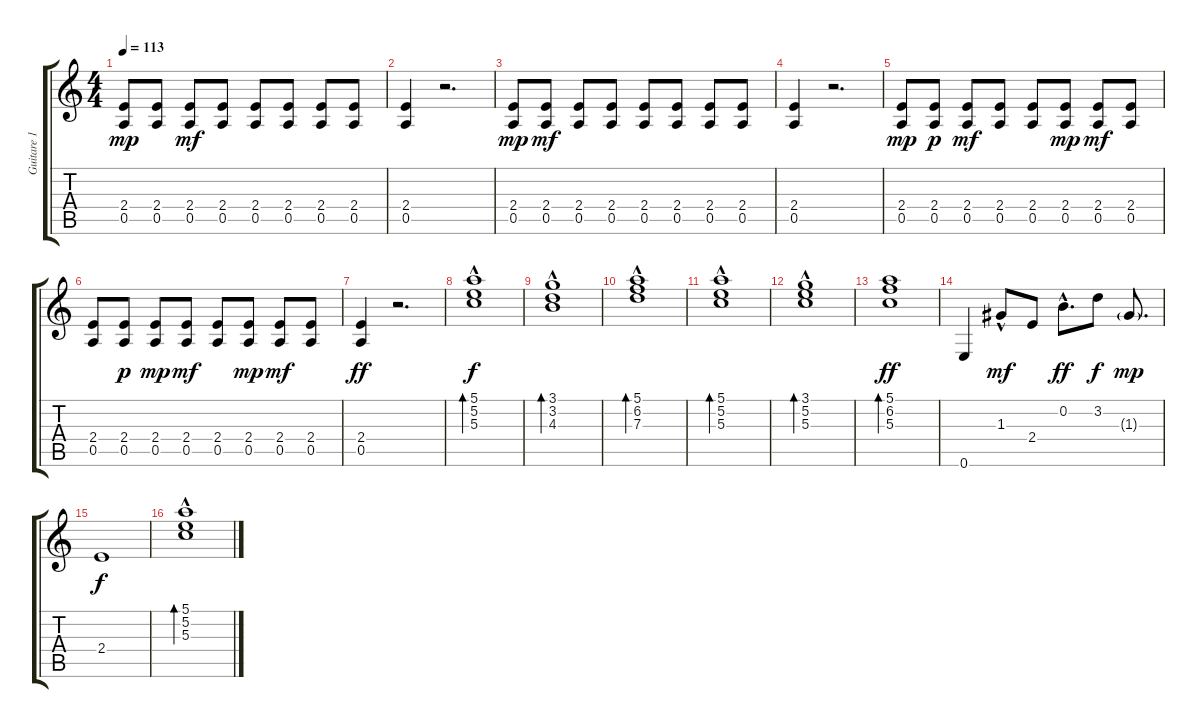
\track ("Guitare 1" "Guitare 1") {instrument electricguitarclean}
\staff {score tabs}
\tuning (E4 B3 G3 D3 A2 E2) {hide}
\ts (4 4)
\tempo 113
\clef g2
\ks c
(2.4 0.5).8{dy mp volume 12 balance 6 instrument overdrivenguitar} (2.4 0.5).8 (2.4 0.5).8{dy mf} (2.4 0.5).8 (2.4 0.5).8 (2.4 0.5).8 (2.4 0.5).8 (2.4 0.5).8 |
(2.4 0.5).4 r.2{d} |
(2.4 0.5).8{dy mp} (2.4 0.5).8{dy mf} (2.4 0.5).8 (2.4 0.5).8 (2.4 0.5).8 (2.4 0.5).8 (2.4 0.5).8 (2.4 0.5).8 |
(2.4 0.5).4 r.2{d} |
(2.4 0.5).8{dy mp} (2.4 0.5).8{dy p} (2.4 0.5).8{dy mf} (2.4 0.5).8 (2.4 0.5).8 (2.4 0.5).8{dy mp} (2.4 0.5).8{dy mf} (2.4 0.5).8 |
(2.4 0.5).8 (2.4 0.5).8{dy p} (2.4 0.5).8{dy mp} (2.4 0.5).8{dy mf} (2.4 0.5).8 (2.4 0.5).8{dy mp} (2.4 0.5).8{dy mf} (2.4 0.5).8 |
(2.4 0.5).4{dy ff} r.2{d} |
(5.1 5.2{hac} 5.3).1{bd 240 dy f volume 11 balance 10 instrument electricguitarclean} |
(3.1 3.2{hac} 4.3).1{bd 240} |
(5.1 6.2{hac} 7.3).1{bd 240} |
(5.1 5.2{hac} 5.3).1{bd 240} |
(3.1 5.2{hac} 5.3).1{bd 240} |
(5.1 6.2 5.3).1{bd 240 dy ff} |
0.6.4 1.3{hac}.8{dy mf} 2.4.8 0.2{hac}.8{d dy ff} 3.2.8{dy f} 1.3{g}.8{d dy mp} |
2.4.1{dy f} |
(5.1 5.2{hac} 5.3).1{bd 240}
